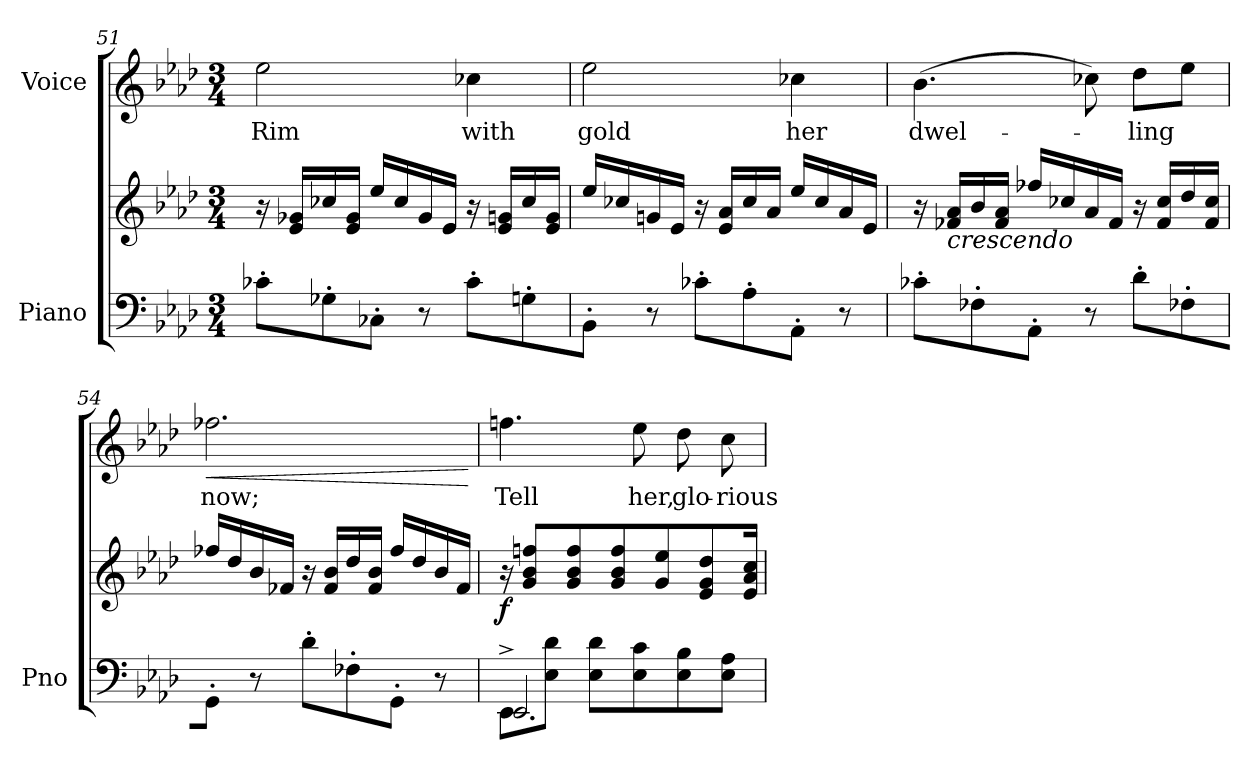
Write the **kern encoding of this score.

**kern	**kern	**dynam	**kern	**text	**dynam
*part2	*part2	*part2	*part1	*part1	*part1
*staff3	*staff2	*staff2/3	*staff1	*staff1	*staff1
*I"Piano	*	*	*I"Voice	*	*
*I'Pno	*	*	*	*	*
!!LO:LB:g=z
*clefF4	*clefG2	*	*clefG2	*	*
*k[b-e-a-d-]	*k[b-e-a-d-]	*	*k[b-e-a-d-]	*	*
*M3/4	*M3/4	*	*M3/4	*	*
=51	=51	=51	=51	=51	=51
!	!	!	!	!LO:LY:b	!
8c-X'\L	16r	.	2ee-\	Rim	.
.	16e-/ 16g-X/LL	.	.	.	.
8G-X'\	16cc-X/	.	.	.	.
.	16e-/ 16g-/JJ	.	.	.	.
8C-X'\J	16ee-/LL	.	.	.	.
.	16cc-/	.	.	.	.
8r	16g-/	.	.	.	.
.	16e-/JJ	.	.	.	.
!	!	!	!	!LO:LY:b	!
8c-'\L	16r	.	4cc-X\	with	.
.	16e-/ 16gn/LL	.	.	.	.
8Gn'\	16cc-/	.	.	.	.
.	16e-/ 16g/JJ	.	.	.	.
=52	=52	=52	=52	=52	=52
!	!	!	!	!LO:LY:b	!
8BB-'\J	16ee-/LL	.	2ee-\	gold	.
.	16cc-X/	.	.	.	.
8r	16gn/	.	.	.	.
.	16e-/JJ	.	.	.	.
8c-X'\L	16r	.	.	.	.
.	16e-/ 16a-/LL	.	.	.	.
8A-'\	16cc-/	.	.	.	.
.	16a-/JJ	.	.	.	.
!	!	!	!	!LO:LY:b	!
8AA-'\J	16ee-/LL	.	4cc-X\	her	.
.	16cc-/	.	.	.	.
8r	16a-/	.	.	.	.
.	16e-/JJ	.	.	.	.
!!LO:PB:g=z
=53	=53	=53	=53	=53	=53
!	!	!	!	!LO:LY:b	!
8c-X'\L	16r	.	(4.b-\	dwel-	.
!	!LO:TX:b:i:t=crescendo	!	!	!	!
.	16f-X/ 16a-/LL	.	.	.	.
8F-X'\	16b-/	.	.	.	.
.	16f-/ 16a-/JJ	.	.	.	.
8AA-'\J	16ff-X/LL	.	.	.	.
.	16cc-X/	.	.	.	.
8r	16a-/	.	8cc-X\)	.	.
.	16f-/JJ	.	.	.	.
!	!	!	!	!LO:LY:b	!
8d-'\L	16r	.	8dd-\L	-ling	.
.	16f-/ 16cc-/LL	.	.	.	.
8F-X'\	16dd-/	.	8ee-\J	.	.
.	16f-/ 16cc-/JJ	.	.	.	.
=54	=54	=54	=54	=54	=54
!	!	!	!	!LO:LY:b	!LO:HP:b
8GG'\J	16ff-X/LL	.	2.ff-X\	now;	<
.	16dd-/	.	.	.	.
8r	16b-/	.	.	.	.
.	16f-X/JJ	.	.	.	.
8d-'\L	16r	.	.	.	.
.	16f-/ 16b-/LL	.	.	.	.
8F-X'\	16dd-/	.	.	.	.
.	16f-/ 16b-/JJ	.	.	.	.
8GG'\J	16ff-/LL	.	.	.	.
.	16dd-/	.	.	.	.
8r	16b-/	.	.	.	.
.	16f-/JJ	.	.	.	.
.	.	.	.	.	[
!!LO:PB:g=z
=55	=55	=55	=55	=55	=55
!LO:N:head=open	!	!LO:DY:b	!	!LO:LY:b	!
*^	*	*	*	*	*
8EE-^>\L	2.EE-/	16r	f	4.ffn\	Tell	.
.	.	8g/ 8b-/ 8ffn/L	.	.	.	.
8E-\ 8d-\J	.	.	.	.	.	.
.	.	8g/ 8b-/ 8ff/	.	.	.	.
8E-\ 8d-\L	.	.	.	.	.	.
.	.	8g/ 8b-/ 8ff/	.	.	.	.
!	!	!	!	!	!LO:LY:b	!
8E-\ 8c\	.	.	.	8ee-\	her,	.
.	.	8g/ 8ee-/	.	.	.	.
!	!	!	!	!	!LO:LY:b	!
8E-\ 8B-\	.	.	.	8dd-\	glo-	.
.	.	8e-/ 8g/ 8dd-/	.	.	.	.
!	!	!	!	!	!LO:LY:b	!
8E-\ 8A-\J	.	.	.	8cc\	-rious	.
.	.	16e-/ 16a-/ 16cc/Jk	.	.	.	.
*v	*v	*	*	*	*	*
=	=	=	=	=	=
*-	*-	*-	*-	*-	*-
